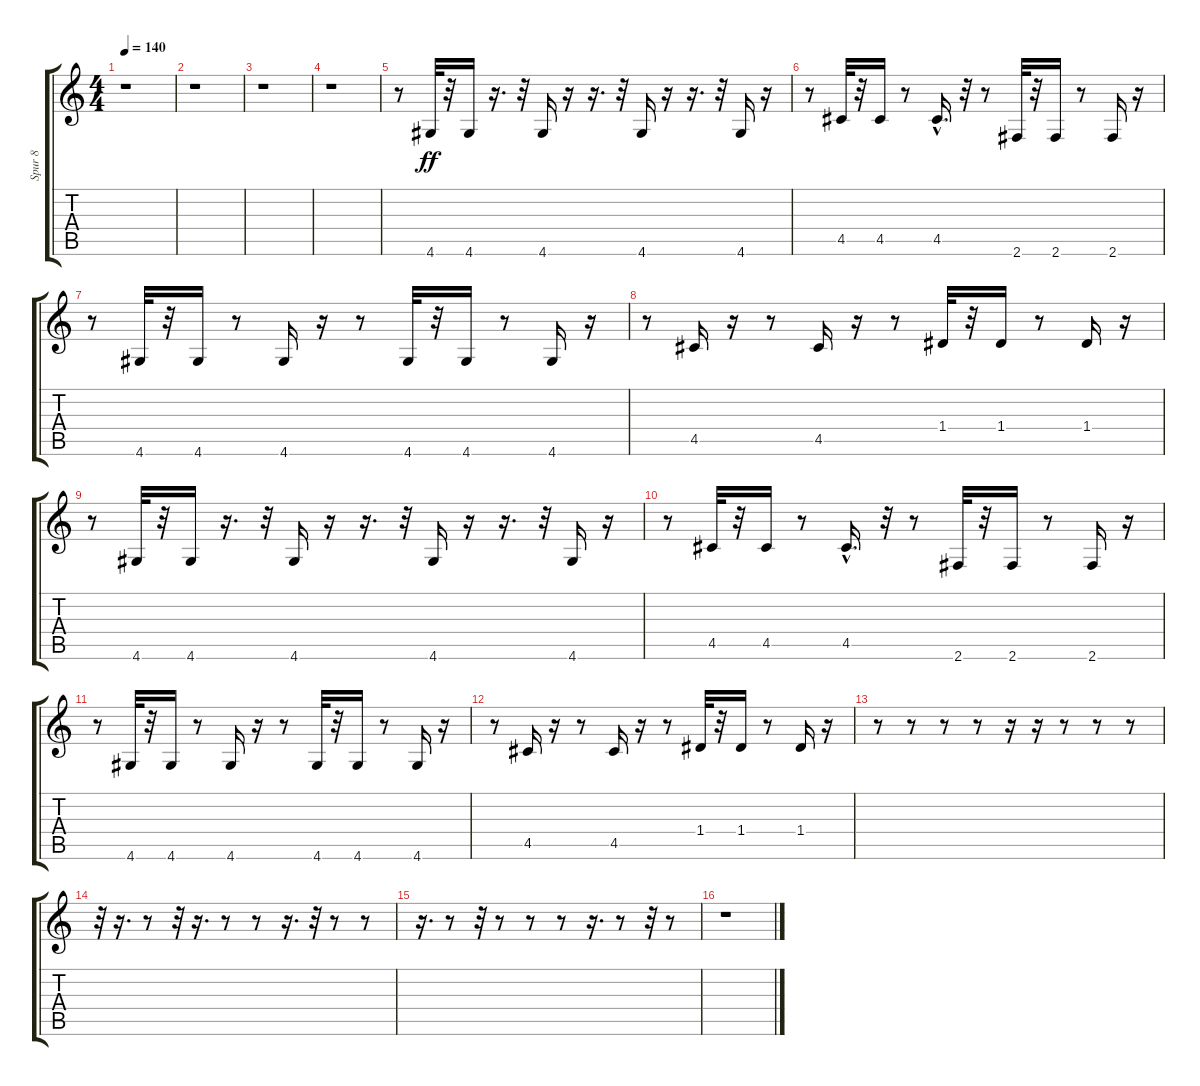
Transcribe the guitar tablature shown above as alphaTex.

\track ("Spur 8" "Spur 8") {instrument synthbass1}
\staff {score tabs}
\tuning (E4 B3 G3 D3 A2 E2) {hide}
\ts (4 4)
\tempo 140
\clef g2
\ks c
r.1{dy ff} |
r.1 |
r.1 |
r.1 |
r.8 4.6.32 r.32 4.6.16 r.16{d} r.32 4.6.16 r.16 r.16{d} r.32 4.6.16 r.16 r.16{d} r.32 4.6.16 r.16 |
r.8 4.5.32 r.32 4.5.16 r.8 4.5{hac}.16{d} r.32 r.8 2.6.32 r.32 2.6.16 r.8 2.6.16 r.16 |
r.8 4.6.32 r.32 4.6.16 r.8 4.6.16 r.16 r.8 4.6.32 r.32 4.6.16 r.8 4.6.16 r.16 |
r.8 4.5.16 r.16 r.8 4.5.16 r.16 r.8 1.4.32 r.32 1.4.16 r.8 1.4.16 r.16 |
r.8 4.6.32 r.32 4.6.16 r.16{d} r.32 4.6.16 r.16 r.16{d} r.32 4.6.16 r.16 r.16{d} r.32 4.6.16 r.16 |
r.8 4.5.32 r.32 4.5.16 r.8 4.5{hac}.16{d} r.32 r.8 2.6.32 r.32 2.6.16 r.8 2.6.16 r.16 |
r.8 4.6.32 r.32 4.6.16 r.8 4.6.16 r.16 r.8 4.6.32 r.32 4.6.16 r.8 4.6.16 r.16 |
r.8 4.5.16 r.16 r.8 4.5.16 r.16 r.8 1.4.32 r.32 1.4.16 r.8 1.4.16 r.16 |
r.8 r.8 r.8 r.8 r.16 r.16 r.8 r.8 r.8 |
r.32 r.16{d} r.8 r.32 r.16{d} r.8 r.8 r.16{d} r.32 r.8 r.8 |
r.16{d} r.8 r.32 r.8 r.8 r.8 r.16{d} r.8 r.32 r.8 |
r.1
